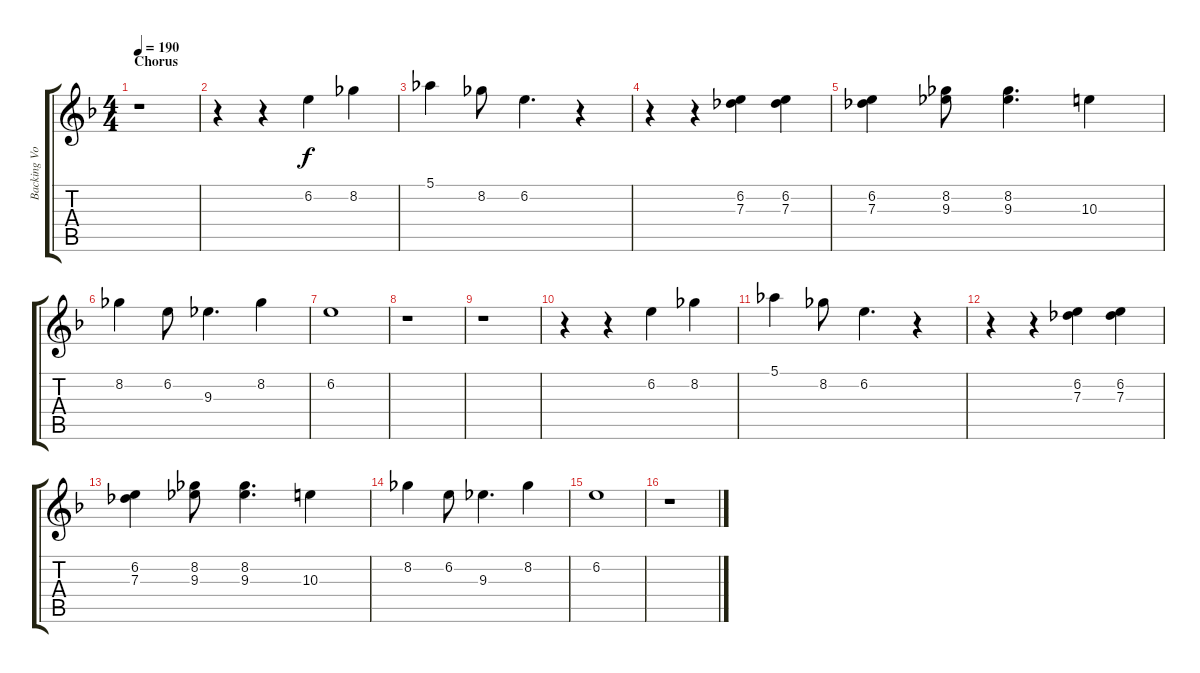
\track ("Backing Vocals" "Backing Vo") {instrument overdrivenguitar}
\staff {score tabs}
\tuning (Eb4 Bb3 Gb3 Db3 Ab2 Eb2) {hide}
\ts (4 4)
\section ("" "Chorus")
\tempo 190
\clef g2
\ks dminor
r.1{dy f} |
r.4 r.4 6.2.4 8.2.4 |
5.1.4 8.2.8 6.2.4{d} r.4 |
r.4 r.4 (6.2 7.3).4 (6.2 7.3).4 |
(6.2 7.3).4 (8.2 9.3).8 (8.2 9.3).4{d} 10.3.4 |
8.2.4 6.2.8 9.3.4{d} 8.2.4 |
6.2.1 |
r.1 |
r.1 |
r.4 r.4 6.2.4 8.2.4 |
5.1.4 8.2.8 6.2.4{d} r.4 |
r.4 r.4 (6.2 7.3).4 (6.2 7.3).4 |
(6.2 7.3).4 (8.2 9.3).8 (8.2 9.3).4{d} 10.3.4 |
8.2.4 6.2.8 9.3.4{d} 8.2.4 |
6.2.1 |
r.1
